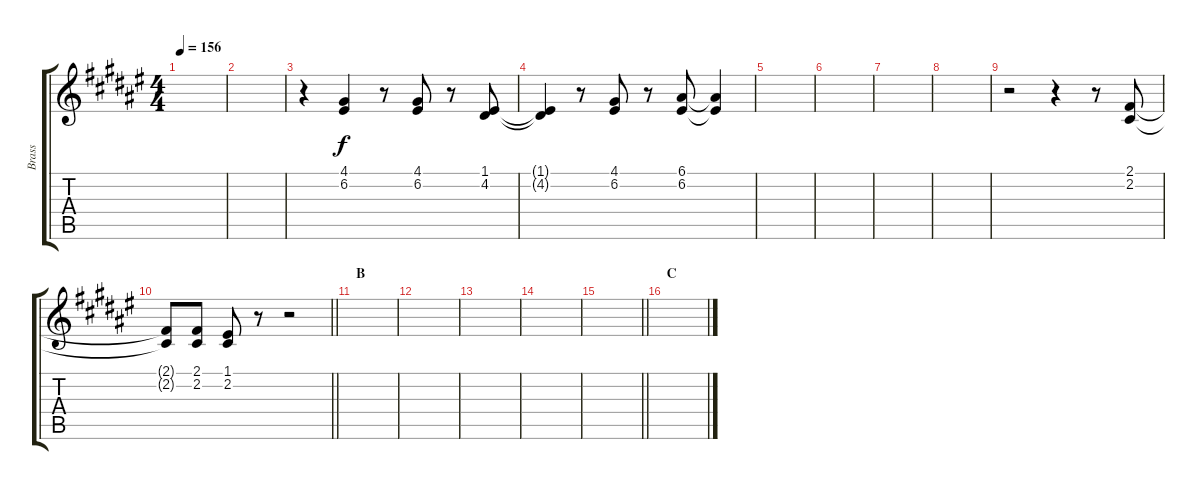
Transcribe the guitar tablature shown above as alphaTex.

\track ("Brass" "Brass") {instrument synthbrass1}
\staff {score tabs}
\tuning (E4 B3 G3 D3 A2 E2) {hide}
\ts (4 4)
\tempo 156
\clef g2
\ks f#
|
|
r.4 (4.1 6.2).4 r.8 (4.1 6.2).8 r.8 (1.1 4.2).8 |
(1.1{t} 4.2{t}).4 r.8 (4.1 6.2).8 r.8 (6.1 6.2).8 (6.1{t} 6.2{t}).4 |
|
|
|
|
r.2 r.4 r.8 (2.1 2.2).8 |
\barLineRight lightlight
(2.1{t} 2.2{t}).8 (2.1 2.2).8 (1.1 2.2).8 r.8 r.2 |
\section ("" "B")
|
|
|
|
\barLineRight lightlight
|
\section ("" "C")
